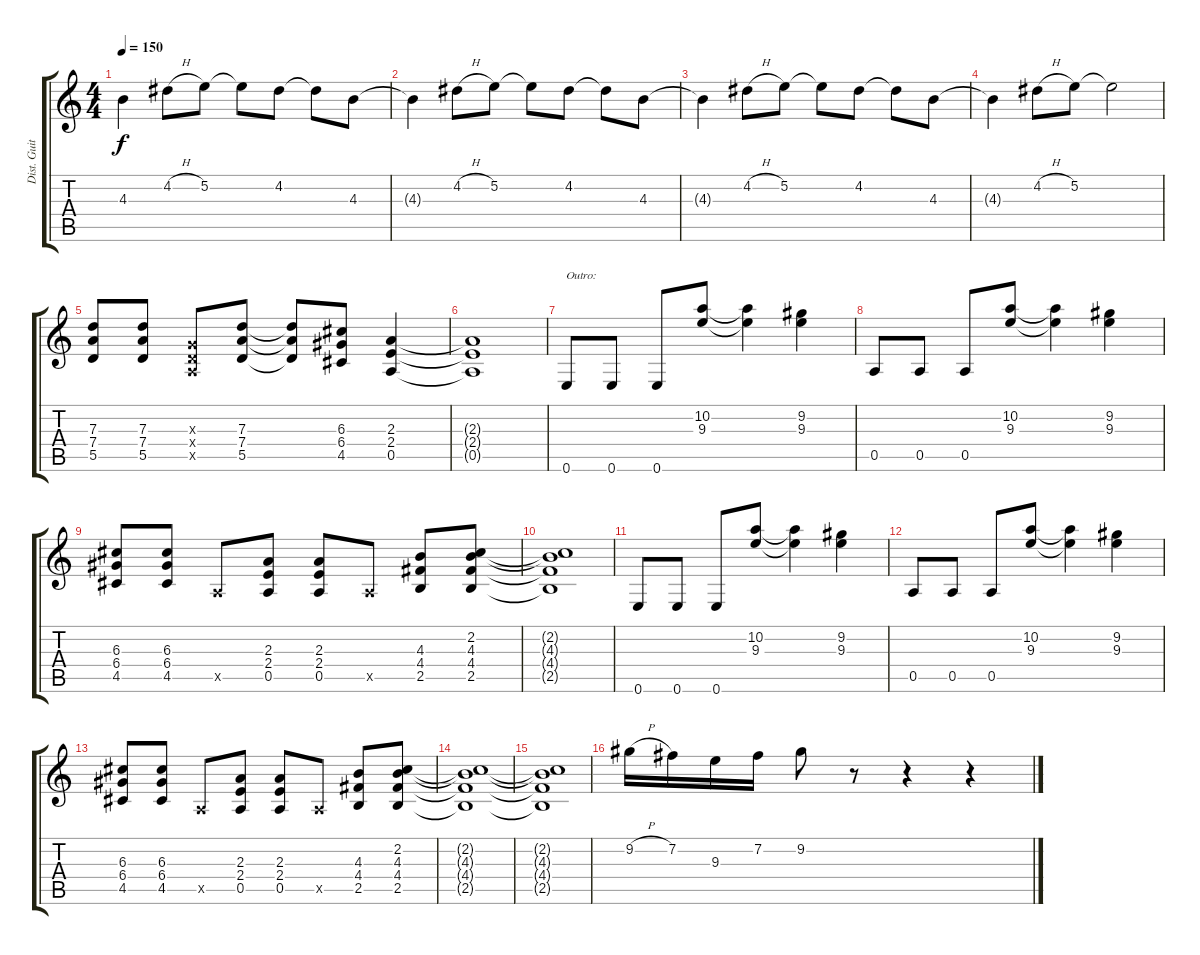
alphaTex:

\track ("Dist. Guitar 1" "Dist. Guit") {instrument overdrivenguitar}
\staff {score tabs}
\tuning (E4 B3 G3 D3 A2 E2) {hide}
\ts (4 4)
\tempo 150
\clef g2
\ks c
4.3{t}.4{dy f} 4.2{h}.8 5.2.8 5.2{t}.8 4.2.8 4.2{t}.8 4.3.8 |
4.3{t}.4 4.2{h}.8 5.2.8 5.2{t}.8 4.2.8 4.2{t}.8 4.3.8 |
4.3{t}.4 4.2{h}.8 5.2.8 5.2{t}.8 4.2.8 4.2{t}.8 4.3.8 |
4.3{t}.4 4.2{h}.8 5.2.8 5.2{t}.2 |
(7.3 7.4 5.5).8 (7.3 7.4 5.5).8 (0.3{x} 0.4{x} 0.5{x}).8 (7.3 7.4 5.5).8 (7.3{t} 7.4{t} 5.5{t}).8 (6.3 6.4 4.5).8 (2.3 2.4 0.5).4 |
(2.3{t} 2.4{t} 0.5{t}).1 |
0.6.8{txt "Outro:"} 0.6.8 0.6.8 (10.2 9.3).8 (10.2{t} 9.3{t}).4 (9.2 9.3).4 |
0.5.8 0.5.8 0.5.8 (10.2 9.3).8 (10.2{t} 9.3{t}).4 (9.2 9.3).4 |
(6.3 6.4 4.5).8 (6.3 6.4 4.5).8 0.5{x}.8 (2.3 2.4 0.5).8 (2.3 2.4 0.5).8 0.5{x}.8 (4.3 4.4 2.5).8 (2.2 4.3 4.4 2.5).8 |
(2.2{t} 4.3{t} 4.4{t} 2.5{t}).1 |
0.6.8 0.6.8 0.6.8 (10.2 9.3).8 (10.2{t} 9.3{t}).4 (9.2 9.3).4 |
0.5.8 0.5.8 0.5.8 (10.2 9.3).8 (10.2{t} 9.3{t}).4 (9.2 9.3).4 |
(6.3 6.4 4.5).8 (6.3 6.4 4.5).8 0.5{x}.8 (2.3 2.4 0.5).8 (2.3 2.4 0.5).8 0.5{x}.8 (4.3 4.4 2.5).8 (2.2 4.3 4.4 2.5).8 |
(2.2{t} 4.3{t} 4.4{t} 2.5{t}).1 |
(2.2{t} 4.3{t} 4.4{t} 2.5{t}).1 |
9.2{h}.16 7.2.16 9.3.16 7.2.16 9.2.8 r.8 r.4 r.4
